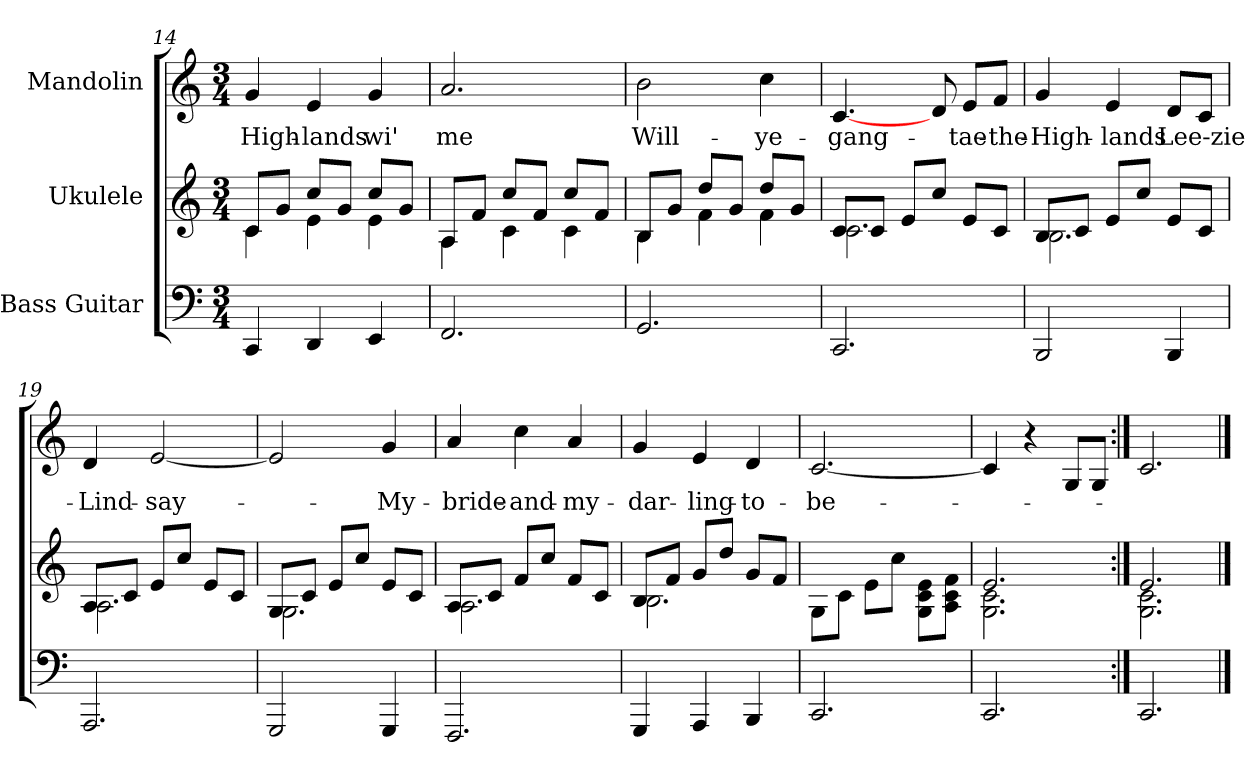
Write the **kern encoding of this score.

**kern	**kern	**kern	**text
*part3	*part2	*part1	*part1
*staff3	*staff2	*staff1	*staff1
*I"Bass Guitar	*I"Ukulele	*I"Mandolin	*
*	*	*clefG2	*
*	*	*ITrd7c12	*
*k[]	*k[]	*k[]	*
*C:	*C:	*C:	*
*M3/4	*M3/4	*M3/4	*
=14	=14	=14	=14
*	*^	*	*
!	!	!	!	!LO:LY:b:color=#000000
4CCi/	8ci/L	4ci\	4Gi/	High-
.	8gi/J	.	.	.
!	!	!	!	!LO:LY:b:color=#000000
4DDi/	8cci/L	4ei\	4Ei/	-lands
.	8gi/J	.	.	.
!	!	!	!	!LO:LY:b:color=#000000
4EEi/	8cci/L	4ei\	4Gi/	wi'
.	8gi/J	.	.	.
=15	=15	=15	=15	=15
!	!	!	!	!LO:LY:b:color=#000000
2.FFi/	8Ai/L	4Ai\	2.Ai/	me
.	8fi/J	.	.	.
.	8cci/L	4ci\	.	.
.	8fi/J	.	.	.
.	8cci/L	4ci\	.	.
.	8fi/J	.	.	.
!!LO:PB:g=z
=16	=16	=16	=16	=16
!	!	!	!	!LO:LY:b:color=#000000
2.GGi/	8Bi/L	4Bi\	2Bi\	Will-
.	8gi/J	.	.	.
.	8ddi/L	4fi\	.	.
.	8gi/J	.	.	.
!	!	!	!	!LO:LY:b:color=#000000
.	8ddi/L	4fi\	4ci\	-ye-
.	8gi/J	.	.	.
=17	=17	=17	=17	=17
!	!	!	!	!LO:LY:b:color=#000000
2.CCi/	8ci/L	2.ci\	[4.Ci/	-gang-
.	8ci/J	.	.	.
.	8ei/L	.	.	.
.	8cci/J	.	8Di/	.
!	!	!	!	!LO:LY:b:color=#000000
.	8ei/L	.	8Ei/L	-tae-
!	!	!	!	!LO:LY:b:color=#000000
.	8ci/J	.	8Fi/J	-the-
=18	=18	=18	=18	=18
!	!	!	!	!LO:LY:b:color=#000000
2BBBi/	8Bi/L	2.Bi\	4Gi/	-High-
.	8ci/J	.	.	.
!	!	!	!	!LO:LY:b:color=#000000
.	8ei/L	.	4Ei/	-lands
.	8cci/J	.	.	.
!	!	!	!	!LO:LY:b:color=#000000
4BBBi/	8ei/L	.	8Di/L	Lee-zie--
.	8ci/J	.	8Ci/J	.
=19	=19	=19	=19	=19
!	!	!	!	!LO:LY:b:color=#000000
2.AAAi/	8Ai/L	2.Ai\	4Di/	-Lind--
.	8ci/J	.	.	.
!	!	!	!	!LO:LY:b:color=#000000
.	8ei/L	.	[2Ei/	-say-
.	8cci/J	.	.	.
.	8ei/L	.	.	.
.	8ci/J	.	.	.
=20	=20	=20	=20	=20
2GGGi/	8Gi/L	2.Gi\	2Ei/]	.
.	8ci/J	.	.	.
.	8ei/L	.	.	.
.	8cci/J	.	.	.
!	!	!	!	!LO:LY:b:color=#000000
4GGGi/	8ei/L	.	4Gi/	-My-
.	8ci/J	.	.	.
!!LO:LB:g=z
=21	=21	=21	=21	=21
!	!	!	!	!LO:LY:b:color=#000000
2.FFFi/	8Ai/L	2.Ai\	4Ai/	-bride-
.	8ci/J	.	.	.
!	!	!	!	!LO:LY:b:color=#000000
.	8fi/L	.	4ci\	-and-
.	8cci/J	.	.	.
!	!	!	!	!LO:LY:b:color=#000000
.	8fi/L	.	4Ai/	-my-
.	8ci/J	.	.	.
=22	=22	=22	=22	=22
!	!	!	!	!LO:LY:b:color=#000000
4GGGi/	8Bi/L	2.Bi\	4Gi/	-dar--
.	8fi/J	.	.	.
!	!	!	!	!LO:LY:b:color=#000000
4AAAi/	8gi/L	.	4Ei/	-ling-
.	8ddi/J	.	.	.
!	!	!	!	!LO:LY:b:color=#000000
4BBBi/	8gi/L	.	4Di/	-to-
.	8fi/J	.	.	.
*	*v	*v	*	*
=23	=23	=23	=23
!	!	!	!LO:LY:b:color=#000000
2.CCi/	8Gi\L	[2.Ci/	-be-
.	8ci\J	.	.
.	8ei\L	.	.
.	8cci\J	.	.
.	8Gi\ 8ci 8eiL	.	.
.	8Ai\ 8ci 8fiJ	.	.
=24	=24	=24	=24
*	*^	*	*
2.CCi/	2.ei/	2.Gi\ 2.ci	4Ci/]	.
.	.	.	4r	.
.	.	.	8GGi/L	.
.	.	.	8GGi/J	.
=25:|!	=25:|!	=25:|!	=25:|!	=25:|!
2.CCi/	2.ei/	2.Gi\ 2.ci	2.Ci/	.
*	*v	*v	*	*
==	==	==	==
*-	*-	*-	*-
